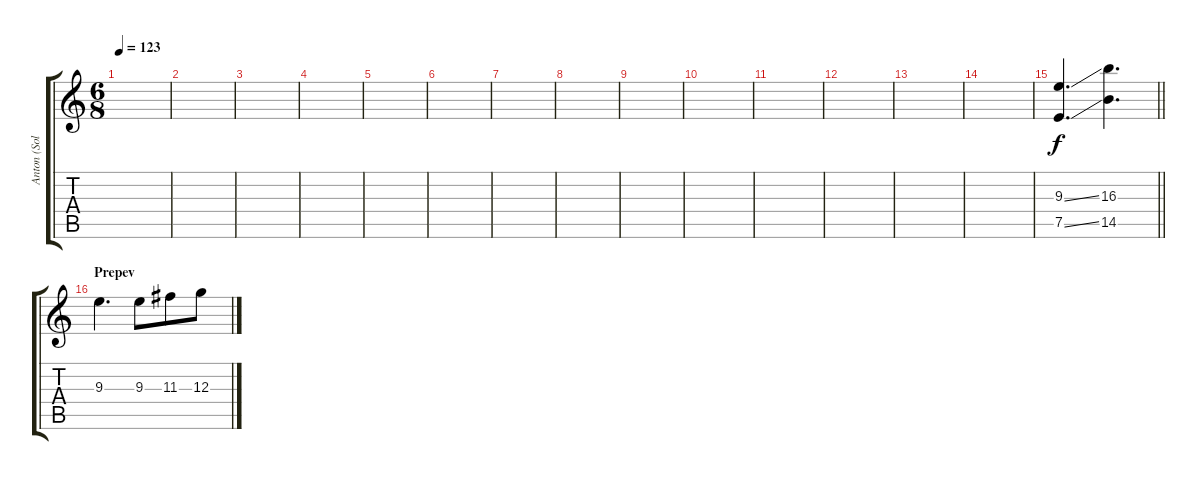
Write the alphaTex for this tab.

\track ("Anton (Solo Guitar)" "Anton (Sol") {instrument acousticguitarnylon}
\staff {score tabs}
\tuning (E4 B3 G3 D3 A2 E2) {hide}
\ts (6 8)
\tempo 123
\clef g2
\ks c
|
|
|
|
|
|
|
|
|
|
|
|
|
|
\barLineRight lightlight
(9.3{ss} 7.5{ss}).4{d dy f} (16.3 14.5).4{d} |
\section ("" "Prepev")
9.3.4{d} 9.3.8 11.3.8 12.3.8
